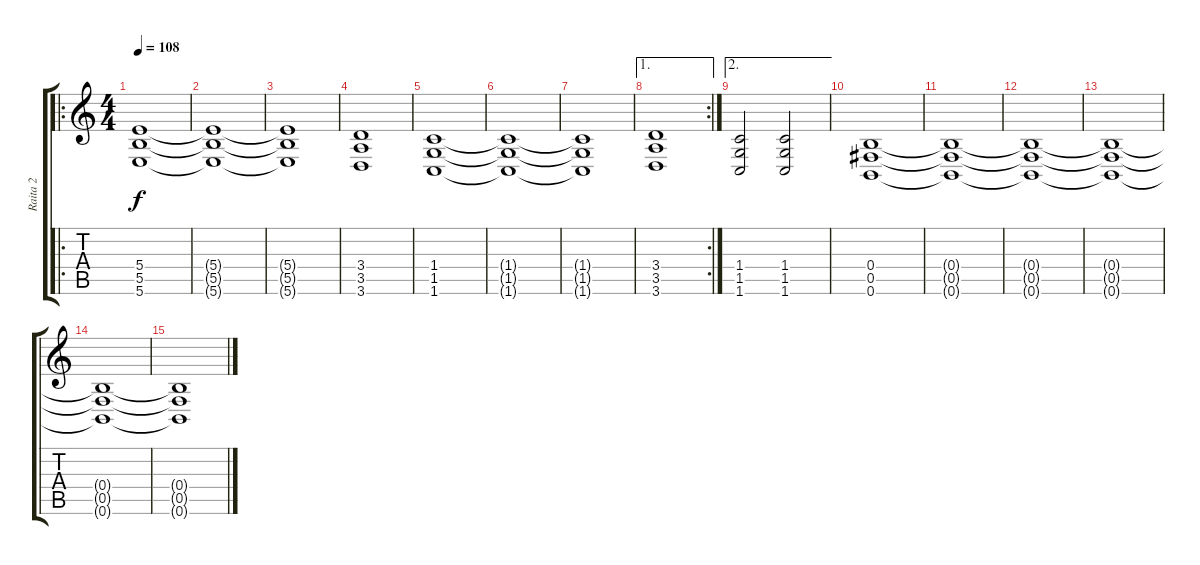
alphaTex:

\track ("Raita 2" "Raita 2") {instrument distortionguitar}
\staff {score tabs}
\tuning (Db4 Ab3 E3 B2 Gb2 B1) {hide}
\ro
\ts (4 4)
\tempo 108
\clef g2
\ks c
(5.4 5.5 5.6).1{dy f} |
(5.4{t} 5.5{t} 5.6{t}).1 |
(5.4{t} 5.5{t} 5.6{t}).1 |
(3.4 3.5 3.6).1 |
(1.4 1.5 1.6).1 |
(1.4{t} 1.5{t} 1.6{t}).1 |
(1.4{t} 1.5{t} 1.6{t}).1 |
\ae 1
\rc 2
(3.4 3.5 3.6).1 |
\ae 2
(1.4 1.5 1.6).2 (1.4 1.5 1.6).2 |
(0.4 0.5 0.6).1{volume 4} |
(0.4{t} 0.5{t} 0.6{t}).1 |
(0.4{t} 0.5{t} 0.6{t}).1 |
(0.4{t} 0.5{t} 0.6{t}).1 |
(0.4{t} 0.5{t} 0.6{t}).1{volume 0} |
(0.4{t} 0.5{t} 0.6{t}).1
